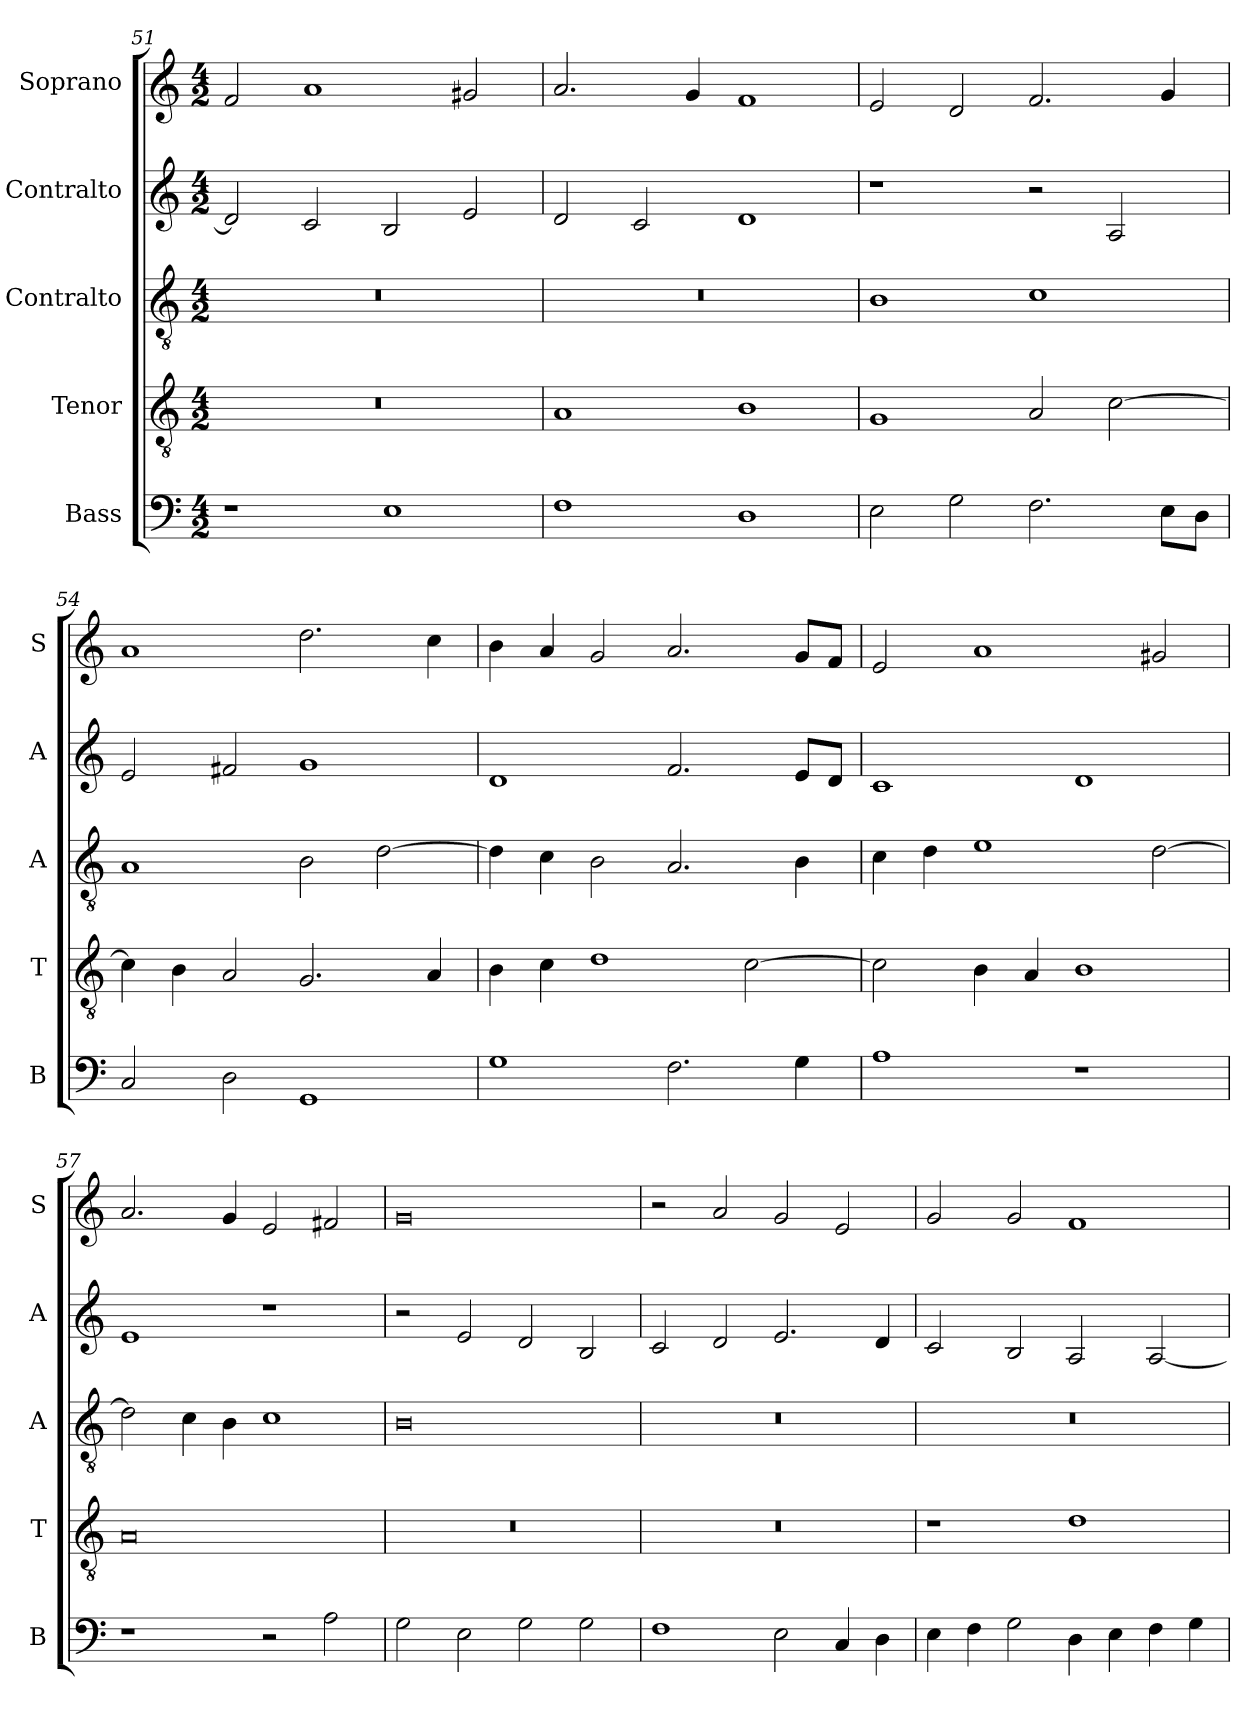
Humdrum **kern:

**kern	**kern	**kern	**kern	**kern
*part5	*part4	*part3	*part2	*part1
*staff5	*staff4	*staff3	*staff2	*staff1
*I"Bass	*I"Tenor	*I"Contralto	*I"Contralto	*I"Soprano
*I'B	*I'T	*I'A	*I'A	*I'S
*clefF4	*clefGv2	*clefGv2	*clefG2	*clefG2
*k[]	*k[]	*k[]	*k[]	*k[]
*E:phr	*E:phr	*E:phr	*E:phr	*E:phr
*M4/2	*M4/2	*M4/2	*M4/2	*M4/2
=51	=51	=51	=51	=51
1r	0r	0r	2d]	2f
.	.	.	2c	1a
1E	.	.	2B	.
.	.	.	2e	2g#X
=52	=52	=52	=52	=52
1F	1A	0r	2d	2.a
.	.	.	2c	.
.	.	.	.	4g
1D	1B	.	1d	1f
=53	=53	=53	=53	=53
2E	1G	1B	1r	2e
2G	.	.	.	2d
2.F	2A	1c	2r	2.f
.	[2c	.	2A	.
8E\L	.	.	.	4g
8D\J	.	.	.	.
=54	=54	=54	=54	=54
2C	4c]	1A	2e	1a
.	4B	.	.	.
2D	2A	.	2f#X	.
1GG	2.G	2B	1g	2.dd
.	.	[2d	.	.
.	4A	.	.	4cc
=55	=55	=55	=55	=55
1G	4B	4d]	1d	4b
.	4c	4c	.	4a
.	1d	2B	.	2g
2.F	.	2.A	2.f	2.a
.	[2c	.	.	.
4G	.	4B	8e/L	8g/L
.	.	.	8d/J	8f/J
=56	=56	=56	=56	=56
1A	2c]	4c	1c	2e
.	.	4d	.	.
.	4B	1e	.	1a
.	4A	.	.	.
1r	1B	.	1d	.
.	.	[2d	.	2g#X
=57	=57	=57	=57	=57
1r	0A	2d]	1e	2.a
.	.	4c	.	.
.	.	4B	.	4g
2r	.	1c	1r	2e
2A	.	.	.	2f#X
=58	=58	=58	=58	=58
2G	0r	0B	2r	0g
2E	.	.	2e	.
2G	.	.	2d	.
2G	.	.	2B	.
=59	=59	=59	=59	=59
1F	0r	0r	2c	2r
.	.	.	2d	2a
2E	.	.	2.e	2g
4C	.	.	.	2e
4D	.	.	4d	.
=60	=60	=60	=60	=60
4E	1r	0r	2c	2g
4F	.	.	.	.
2G	.	.	2B	2g
4D	1d	.	2A	1f
4E	.	.	.	.
4F	.	.	[2A	.
4G	.	.	.	.
=	=	=	=	=
*-	*-	*-	*-	*-
